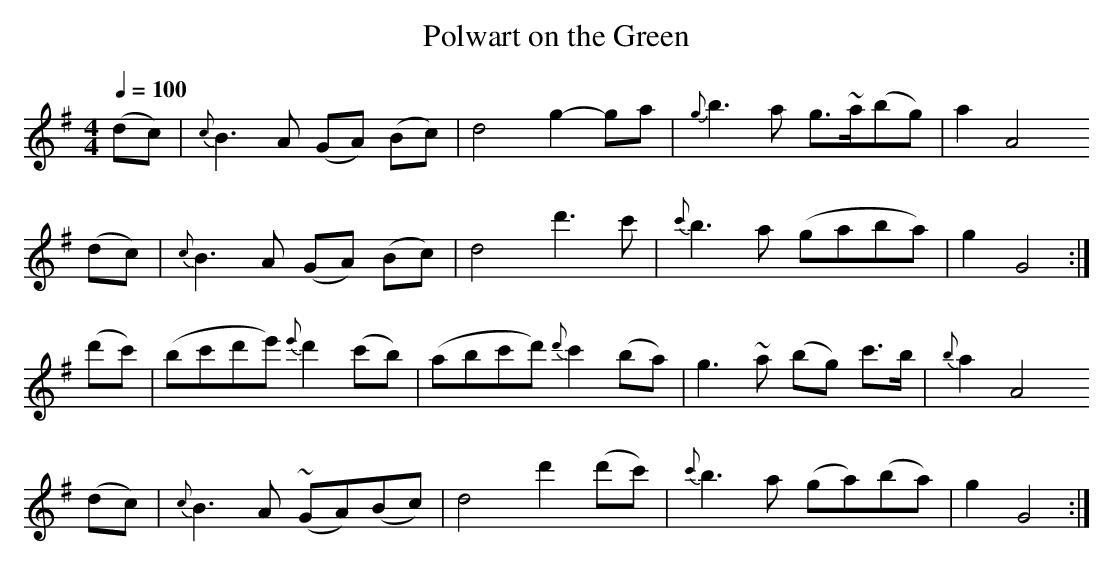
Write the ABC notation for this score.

X:1
T:Polwart on the Green
M:4/4
L:1/8
Q:1/4=100
K:G
(dc)  |{c}B3A         (GA) (Bc)| d4          g2- ga   | {g}b3 a  g>~a(bg)|   a2 A4
(dc)  |{c}B3A         (GA) (Bc)| d4          d'3  c'  |{c'}b3 a (gaba)   |   g2 G4:|
(d'c')|  (bc'd'e') {e'}d'2(c'b)|(abc'd') {d'}c'2(ba)  |    g3~a (bg) c'>b|{b}a2 A4
(dc)  |{c}B3A        (~GA)(Bc) | d4          d'2(d'c')|{c'}b3 a (ga)(ba) |   g2 G4:|
